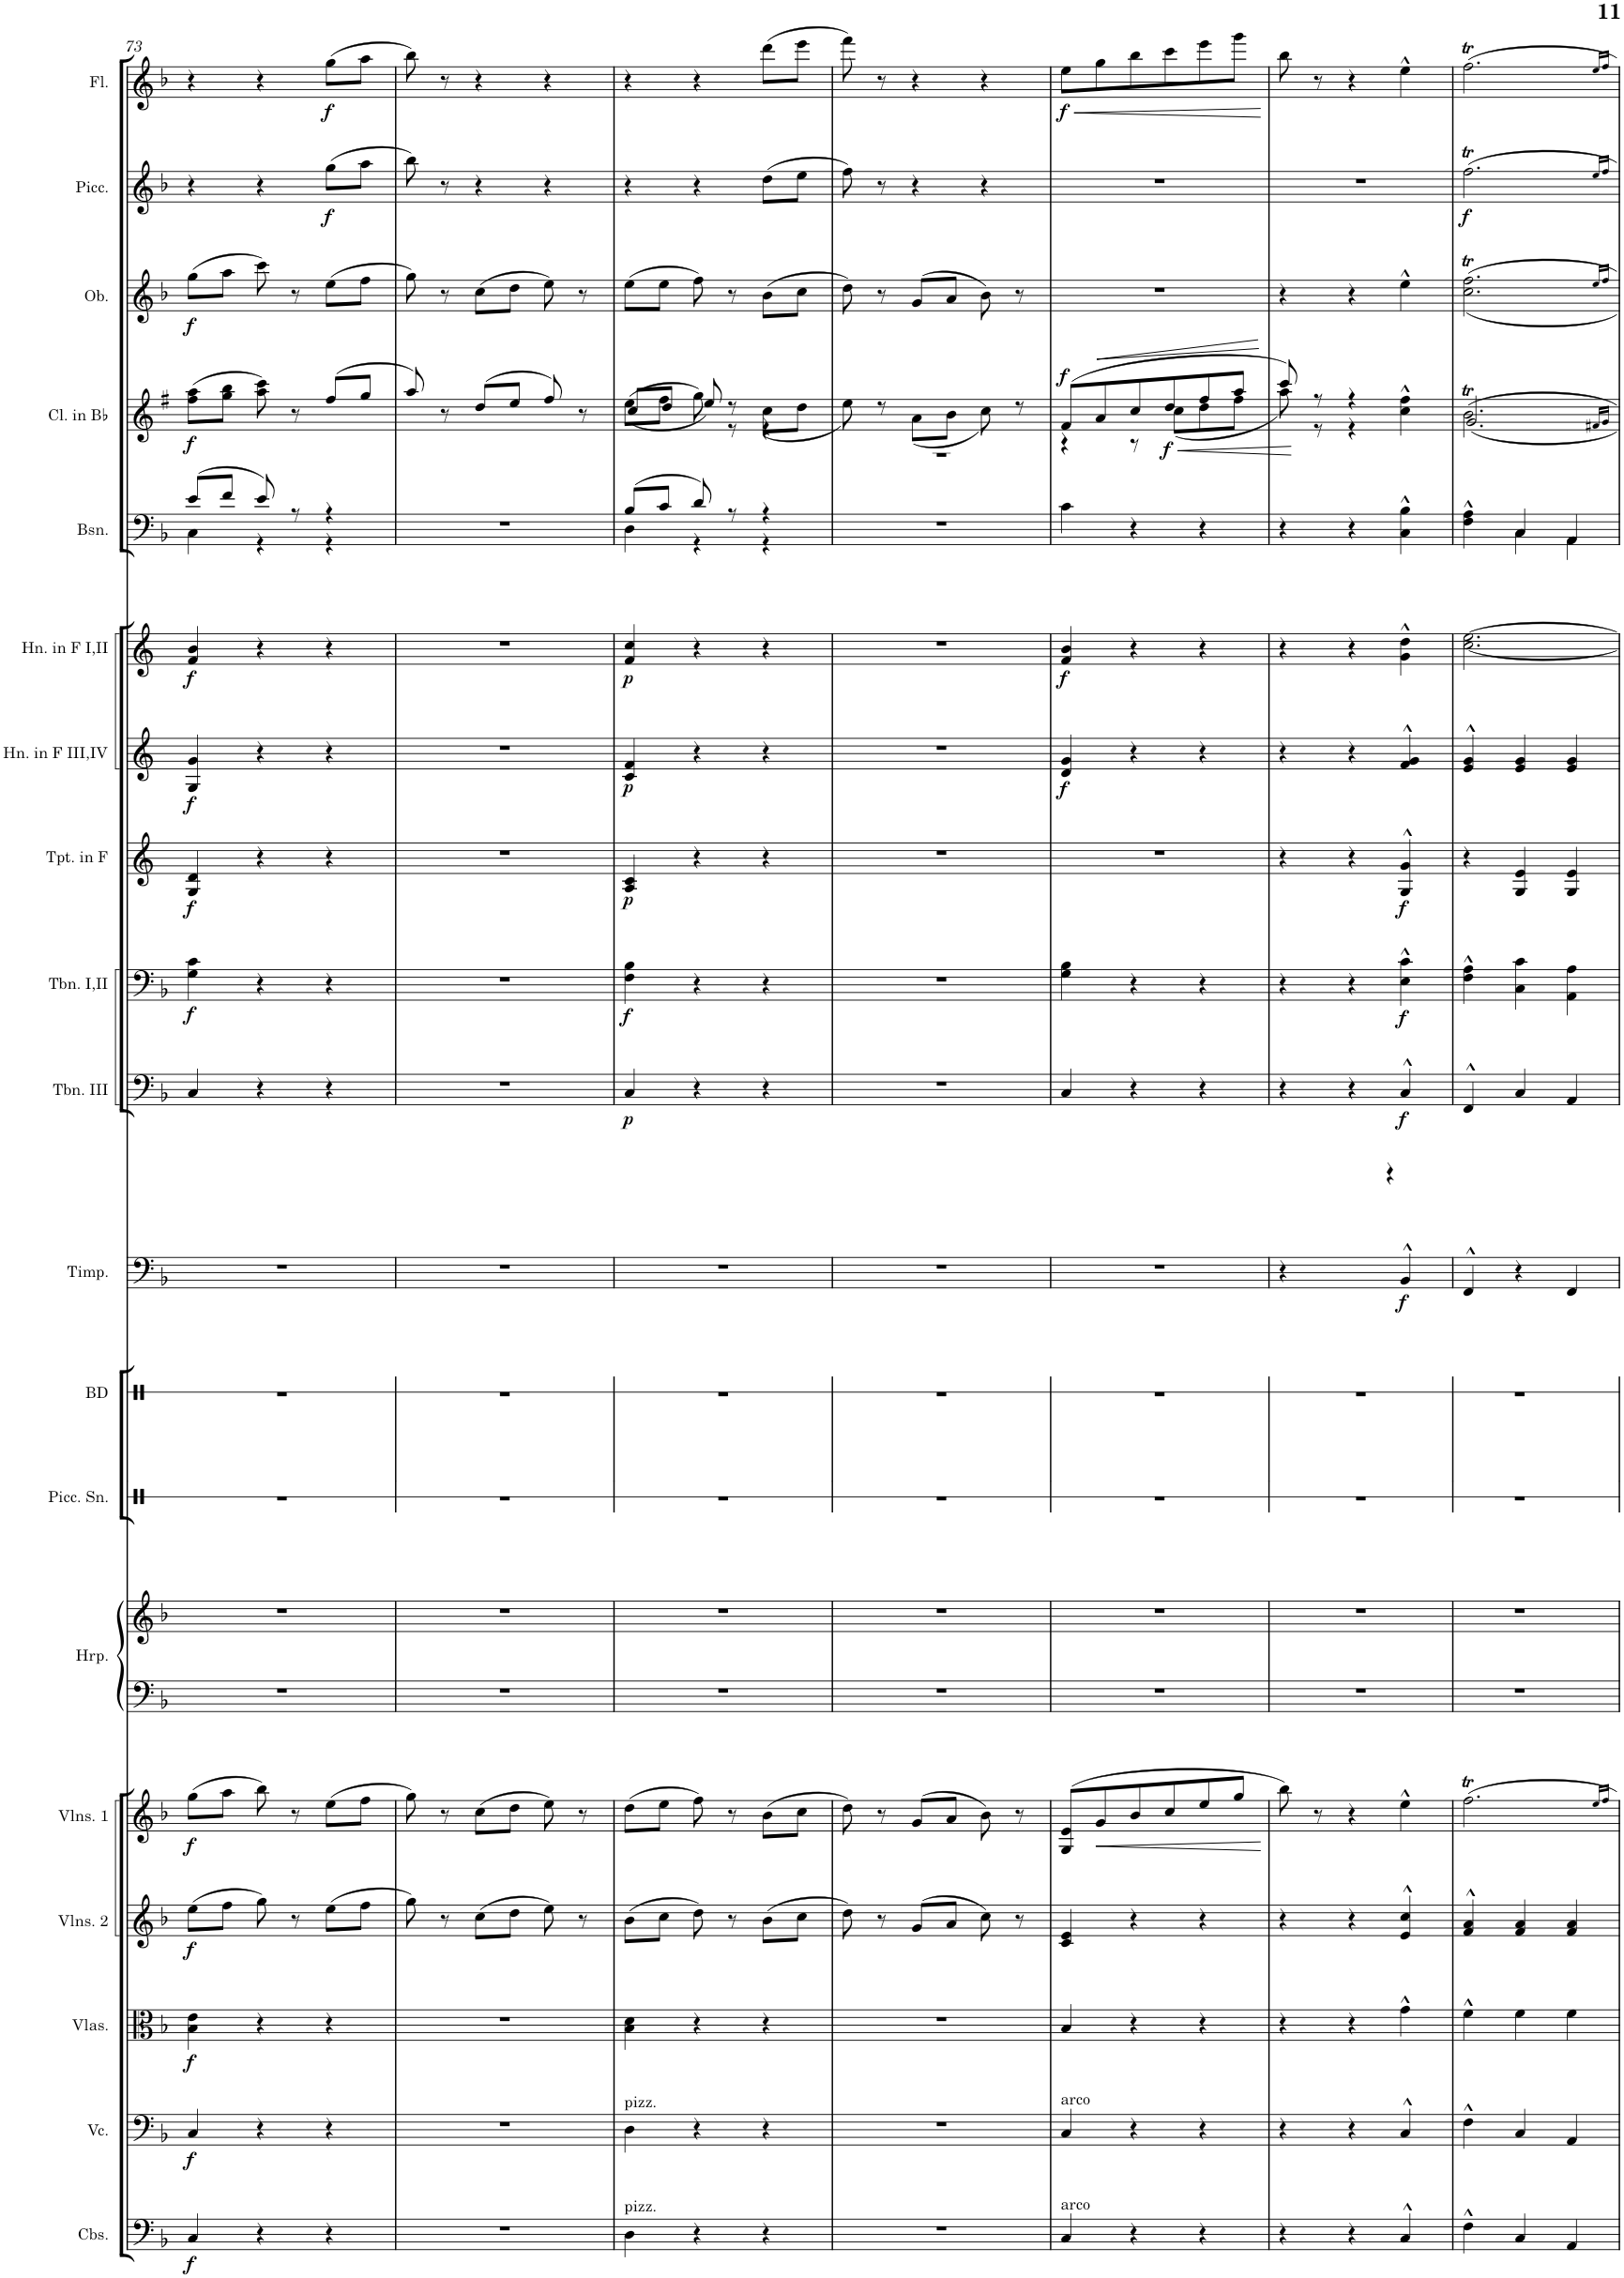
**kern	**dynam	**kern	**dynam	**kern	**dynam	**kern	**dynam	**kern	**dynam	**kern	**kern	**kern	**kern	**kern	**dynam	**kern	**dynam	**kern	**dynam	**kern	**dynam	**kern	**dynam	**kern	**dynam	**kern	**kern	**dynam	**kern	**dynam	**kern	**dynam	**kern	**dynam
*part19	*part19	*part18	*part18	*part17	*part17	*part16	*part16	*part15	*part15	*part14	*part14	*part13	*part12	*part11	*part11	*part10	*part10	*part9	*part9	*part8	*part8	*part7	*part7	*part6	*part6	*part5	*part4	*part4	*part3	*part3	*part2	*part2	*part1	*part1
*staff20	*staff20	*staff19	*staff19	*staff18	*staff18	*staff17	*staff17	*staff16	*staff16	*staff15	*staff14	*staff13	*staff12	*staff11	*staff11	*staff10	*staff10	*staff9	*staff9	*staff8	*staff8	*staff7	*staff7	*staff6	*staff6	*staff5	*staff4	*staff4	*staff3	*staff3	*staff2	*staff2	*staff1	*staff1
*I"Contrabasses	*	*I"Violoncello	*	*I"Violas	*	*I"Violins 2	*	*I"Violins 1	*	*I"Harp	*	*I"Piccolo Snare	*I"Bass Drum	*I"Timpani	*	*I"Trombone III	*	*I"Trombone I,II	*	*I"Trumpet in F	*	*I"Horn in F III, IV	*	*I"Horn in F I, II	*	*I"Bassoon	*I"Clarinet in Bb	*	*I"Oboe	*	*I"Piccolo	*	*I"Flute	*
*I'Cbs.	*	*I'Vc.	*	*I'Vlas.	*	*I'Vlns. 2	*	*I'Vlns. 1	*	*I'Hrp.	*	*I'Picc. Sn.	*I'BD	*I'Timp.	*	*I'Tbn. III	*	*I'Tbn. I,II	*	*I'Tpt. in F	*	*I'Hn. in F III,IV	*	*I'Hn. in F I,II	*	*I'Bsn.	*I'Cl. in Bb	*	*I'Ob.	*	*I'Picc.	*	*I'Fl.	*
!!LO:PB:g=z
*clefF4	*	*clefF4	*	*clefC3	*	*clefG2	*	*clefG2	*	*clefF4	*clefG2	*clefX	*clefX	*clefF4	*	*clefF4	*	*clefF4	*	*clefG2	*	*clefG2	*	*clefG2	*	*clefF4	*clefG2	*	*clefG2	*	*clefG2	*	*clefG2	*
*Trd7c12	*	*	*	*	*	*	*	*	*	*	*	*	*	*	*	*	*	*	*	*Trd-3c-5	*	*Trd4c7	*	*Trd4c7	*	*	*Trd1c2	*	*	*	*Trd-7c-12	*	*	*
*k[b-]	*	*k[b-]	*	*k[b-]	*	*k[b-]	*	*k[b-]	*	*k[b-]	*k[b-]	*k[]	*k[]	*k[b-]	*	*k[b-]	*	*k[b-]	*	*k[]	*	*k[]	*	*k[]	*	*k[b-]	*k[f#]	*	*k[b-]	*	*k[b-]	*	*k[b-]	*
*M3/4	*	*M3/4	*	*M3/4	*	*M3/4	*	*M3/4	*	*M3/4	*M3/4	*M3/4	*M3/4	*M3/4	*	*M3/4	*	*M3/4	*	*M3/4	*	*M3/4	*	*M3/4	*	*M3/4	*M3/4	*	*M3/4	*	*M3/4	*	*M3/4	*
=73	=73	=73	=73	=73	=73	=73	=73	=73	=73	=73	=73	=73	=73	=73	=73	=73	=73	=73	=73	=73	=73	=73	=73	=73	=73	=73	=73	=73	=73	=73	=73	=73	=73	=73
*	*	*	*	*	*	*	*	*	*	*	*	*	*	*	*	*	*	*	*	*	*	*	*	*	*	*^	*	*	*	*	*	*	*	*
!	!LO:DY:b	!	!LO:DY:b	!	!LO:DY:b	!	!LO:DY:b	!	!LO:DY:b	!	!	!	!	!	!	!	!	!	!LO:DY:b	!	!LO:DY:b	!	!LO:DY:b	!	!LO:DY:b	!	!	!	!LO:DY:b	!	!LO:DY:b	!	!	!	!
4C/	f	4C/	f	4B-\ 4e\	f	(8ee\L	f	(8gg\L	f	2.r	2.r	2.r	2.r	2.r	.	4C/	.	4G\ 4c\	f	4G/ 4d/	f	4G/ 4g/	f	4f/ 4b/	f	(8e/L	4C\	(8ff#\ 8aa\L	f	(8gg\L	f	4r	.	4r	.
.	.	.	.	.	.	8ff\J	.	8aa\J	.	.	.	.	.	.	.	.	.	.	.	.	.	.	.	.	.	8f/J	.	8gg\ 8bb\J	.	8aa\J	.	.	.	.	.
4r	.	4r	.	4r	.	8gg\)	.	8bb-\)	.	.	.	.	.	.	.	4r	.	4r	.	4r	.	4r	.	4r	.	8e/)	4r	8aa\ 8ccc\)	.	8ccc\)	.	4r	.	4r	.
.	.	.	.	.	.	8r	.	8r	.	.	.	.	.	.	.	.	.	.	.	.	.	.	.	.	.	8r	.	8r	.	8r	.	.	.	.	.
!	!	!	!	!	!	!	!	!	!	!	!	!	!	!	!	!	!	!	!	!	!	!	!	!	!	!	!	!	!	!	!	!	!LO:DY:b	!	!LO:DY:b
4r	.	4r	.	4r	.	(8ee\L	.	(8ee\L	.	.	.	.	.	.	.	4r	.	4r	.	4r	.	4r	.	4r	.	4r	4r	(>8ff#/L	.	(8ee\L	.	(8gg\L	f	(8gg\L	f
.	.	.	.	.	.	8ff\J	.	8ff\J	.	.	.	.	.	.	.	.	.	.	.	.	.	.	.	.	.	.	.	8gg/J	.	8ff\J	.	8aa\J	.	8aa\J	.
*	*	*	*	*	*	*	*	*	*	*	*	*	*	*	*	*	*	*	*	*	*	*	*	*	*	*v	*v	*	*	*	*	*	*	*	*
=74	=74	=74	=74	=74	=74	=74	=74	=74	=74	=74	=74	=74	=74	=74	=74	=74	=74	=74	=74	=74	=74	=74	=74	=74	=74	=74	=74	=74	=74	=74	=74	=74	=74	=74
2.r	.	2.r	.	2.r	.	8gg\)	.	8gg\)	.	2.r	2.r	2.r	2.r	2.r	.	2.r	.	2.r	.	2.r	.	2.r	.	2.r	.	2.r	8aa/)	.	8gg\)	.	8bb-\)	.	8bb-\)	.
.	.	.	.	.	.	8r	.	8r	.	.	.	.	.	.	.	.	.	.	.	.	.	.	.	.	.	.	8r	.	8r	.	8r	.	8r	.
.	.	.	.	.	.	(8cc\L	.	(8cc\L	.	.	.	.	.	.	.	.	.	.	.	.	.	.	.	.	.	.	(>8dd/L	.	(8cc\L	.	4r	.	4r	.
.	.	.	.	.	.	8dd\J	.	8dd\J	.	.	.	.	.	.	.	.	.	.	.	.	.	.	.	.	.	.	8ee/J	.	8dd\J	.	.	.	.	.
.	.	.	.	.	.	8ee\)	.	8ee\)	.	.	.	.	.	.	.	.	.	.	.	.	.	.	.	.	.	.	8ff#/)	.	8ee\)	.	4r	.	4r	.
.	.	.	.	.	.	8r	.	8r	.	.	.	.	.	.	.	.	.	.	.	.	.	.	.	.	.	.	8r	.	8r	.	.	.	.	.
=75	=75	=75	=75	=75	=75	=75	=75	=75	=75	=75	=75	=75	=75	=75	=75	=75	=75	=75	=75	=75	=75	=75	=75	=75	=75	=75	=75	=75	=75	=75	=75	=75	=75	=75
*	*	*	*	*	*	*	*	*	*	*	*	*	*	*	*	*	*	*	*	*	*	*	*	*	*	*^	*^	*	*	*	*	*	*	*
!	!	!LO:TX:a:t=pizz.	!	!	!	!	!	!	!	!	!	!	!	!	!	!	!	!	!	!	!	!	!	!	!	!	!	!	!	!	!	!	!	!	!	!
!LO:TX:a:t=pizz.	!	!	!	!	!	!	!	!	!	!	!	!	!	!	!	!	!	!	!	!	!	!	!	!	!	!	!	!	!	!	!	!	!	!	!	!
!	!	!	!	!	!	!	!	!	!	!	!	!	!	!	!	!	!LO:DY:b	!	!LO:DY:b	!	!LO:DY:b	!	!LO:DY:b	!	!LO:DY:b	!	!	!	!	!	!	!	!	!	!	!
4D\	.	4D\	.	4B-\ 4d\	.	(8b-\L	.	(8dd\L	.	2.r	2.r	2.r	2.r	2.r	.	4C/	p	4F\ 4B-\	f	4A/ 4c/	p	4c/ 4f/	p	4f/ 4cc/	p	(8B-/L	4D\	(>8ee\L	(8cc/L	.	(8ee\L	.	4r	.	4r	.
.	.	.	.	.	.	8cc\J	.	8ee\J	.	.	.	.	.	.	.	.	.	.	.	.	.	.	.	.	.	8c/J	.	8ff#\J	8dd/J	.	8ee\J	.	.	.	.	.
4r	.	4r	.	4r	.	8dd\)	.	8ff\)	.	.	.	.	.	.	.	4r	.	4r	.	4r	.	4r	.	4r	.	8d/)	4r	8gg\)	8ee/)	.	8ff\)	.	4r	.	4r	.
.	.	.	.	.	.	8r	.	8r	.	.	.	.	.	.	.	.	.	.	.	.	.	.	.	.	.	8r	.	8r	8r	.	8r	.	.	.	.	.
4r	.	4r	.	4r	.	(8b-\L	.	(8b-\L	.	.	.	.	.	.	.	4r	.	4r	.	4r	.	4r	.	4r	.	4r	4r	(<8cc\L	4r	.	(8b-\L	.	(8dd\L	.	(8ddd\L	.
.	.	.	.	.	.	8cc\J	.	8cc\J	.	.	.	.	.	.	.	.	.	.	.	.	.	.	.	.	.	.	.	8dd\J	.	.	8cc\J	.	8ee\J	.	8eee\J	.
*	*	*	*	*	*	*	*	*	*	*	*	*	*	*	*	*	*	*	*	*	*	*	*	*	*	*v	*v	*	*	*	*	*	*	*	*	*
=76	=76	=76	=76	=76	=76	=76	=76	=76	=76	=76	=76	=76	=76	=76	=76	=76	=76	=76	=76	=76	=76	=76	=76	=76	=76	=76	=76	=76	=76	=76	=76	=76	=76	=76	=76
2.r	.	2.r	.	2.r	.	8dd\)	.	8dd\)	.	2.r	2.r	2.r	2.r	2.r	.	2.r	.	2.r	.	2.r	.	2.r	.	2.r	.	2.r	8ee\)	2.r	.	8dd\)	.	8ff\)	.	8fff\)	.
.	.	.	.	.	.	8r	.	8r	.	.	.	.	.	.	.	.	.	.	.	.	.	.	.	.	.	.	8r	.	.	8r	.	8r	.	8r	.
.	.	.	.	.	.	(8g/L	.	(8g/L	.	.	.	.	.	.	.	.	.	.	.	.	.	.	.	.	.	.	(<8a\L	.	.	(>8g/L	.	4r	.	4r	.
.	.	.	.	.	.	8a/J	.	8a/J	.	.	.	.	.	.	.	.	.	.	.	.	.	.	.	.	.	.	8b\J	.	.	8a/J	.	.	.	.	.
.	.	.	.	.	.	8cc\)	.	8b-\)	.	.	.	.	.	.	.	.	.	.	.	.	.	.	.	.	.	.	8cc\)	.	.	8b-\)	.	4r	.	4r	.
.	.	.	.	.	.	8r	.	8r	.	.	.	.	.	.	.	.	.	.	.	.	.	.	.	.	.	.	8r	.	.	8r	.	.	.	.	.
=77	=77	=77	=77	=77	=77	=77	=77	=77	=77	=77	=77	=77	=77	=77	=77	=77	=77	=77	=77	=77	=77	=77	=77	=77	=77	=77	=77	=77	=77	=77	=77	=77	=77	=77	=77
!	!	!LO:TX:a:t=arco	!	!	!	!	!	!	!	!	!	!	!	!	!	!	!	!	!	!	!	!	!	!	!	!	!	!	!	!	!	!	!	!	!
!LO:TX:a:t=arco	!	!	!	!	!	!	!	!	!	!	!	!	!	!	!	!	!	!	!	!	!	!	!	!	!	!	!	!	!	!	!	!	!	!	!
!	!	!	!	!	!	!	!	!	!	!	!	!	!	!	!	!	!	!	!	!	!	!	!LO:DY:b	!	!LO:DY:b	!	!	!	!LO:DY:a	!	!	!	!	!	!LO:HP:b
!	!	!	!	!	!	!	!	!	!	!	!	!	!	!	!	!	!	!	!	!	!	!	!	!	!	!	!	!	!	!	!	!	!	!	!LO:DY:n=1:b
4C/	.	4C/	.	4B-/	.	4c/ 4e/	.	(8G/ 8e/L	.	2.r	2.r	2.r	2.r	2.r	.	4C/	.	4G\ 4B-\	.	2.r	.	4d/ 4g/	f	4f/ 4b/	f	4c\	(8f#/L	4r	f	2.r	.	2.r	.	8ee\L	< f
!	!	!	!	!	!	!	!	!	!LO:HP:b	!	!	!	!	!	!	!	!	!	!	!	!	!	!	!	!	!	!	!	!LO:HP:b	!	!	!	!	!	!
.	.	.	.	.	.	.	.	8g/	<	.	.	.	.	.	.	.	.	.	.	.	.	.	.	.	.	.	8a/	.	<	.	.	.	.	8gg\	.
4r	.	4r	.	4r	.	4r	.	8b-/	.	.	.	.	.	.	.	4r	.	4r	.	.	.	4r	.	4r	.	4r	8cc/	8r	.	.	.	.	.	8bb-\	.
!	!	!	!	!	!	!	!	!	!	!	!	!	!	!	!	!	!	!	!	!	!	!	!	!	!	!	!	!	!LO:HP:b	!	!	!	!	!	!
!	!	!	!	!	!	!	!	!	!	!	!	!	!	!	!	!	!	!	!	!	!	!	!	!	!	!	!	!	!LO:DY:n=1:b	!	!	!	!	!	!
.	.	.	.	.	.	.	.	8cc/	.	.	.	.	.	.	.	.	.	.	.	.	.	.	.	.	.	.	8dd/	(8cc\L	< f	.	.	.	.	8ccc\	.
4r	.	4r	.	4r	.	4r	.	8ee/	.	.	.	.	.	.	.	4r	.	4r	.	.	.	4r	.	4r	.	4r	8ff#/	8dd\	.	.	.	.	.	8eee\	.
.	.	.	.	.	.	.	.	8gg/J	.	.	.	.	.	.	.	.	.	.	.	.	.	.	.	.	.	.	8aa/J	8ff#\J	.	.	.	.	.	8ggg\J	.
*	*	*	*	*	*	*	*	*	*	*	*	*	*	*	*	*	*	*	*	*	*	*	*	*	*	*	*v	*v	*	*	*	*	*	*	*
.	.	.	.	.	.	.	.	.	[	.	.	.	.	.	.	.	.	.	.	.	.	.	.	.	.	.	.	[	.	.	.	.	.	[
=78	=78	=78	=78	=78	=78	=78	=78	=78	=78	=78	=78	=78	=78	=78	=78	=78	=78	=78	=78	=78	=78	=78	=78	=78	=78	=78	=78	=78	=78	=78	=78	=78	=78	=78
*	*	*	*	*	*	*	*	*	*	*	*	*	*	*	*	*	*	*	*	*	*	*	*	*	*	*	*^	*	*	*	*	*	*	*
4r	.	4r	.	4r	.	4r	.	8bb-\)	.	2.r	2.r	2.r	2.r	4r	.	4r	.	4r	.	4r	.	4r	.	4r	.	4r	8ccc/)	8aa\)	.	4r	.	2.r	.	8bb-\	.
.	.	.	.	.	.	.	.	8r	.	.	.	.	.	.	.	.	.	.	.	.	.	.	.	.	.	.	8r	8r	[	.	.	.	.	8r	.
4r	.	4r	.	4r	.	4r	.	4r	.	.	.	.	.	4rbbb	.	4r	.	4r	.	4r	.	4r	.	4r	.	4r	4r	4r	.	4r	.	.	.	4r	.
!	!	!	!	!	!	!	!	!	!	!	!	!	!	!	!LO:DY:b	!	!LO:DY:b	!	!LO:DY:b	!	!LO:DY:b	!	!	!	!	!	!	!	!	!	!	!	!	!	!
4C^^/	.	4C^^/	.	4g^^\	.	4e/^^ 4cc/^^	.	4ee^^\	.	.	.	.	.	4BB-^^/	f	4C^^/	f	4E\^^ 4c\^^	f	4G/^^ 4g/^^	f	4f/^^ 4g/^^	.	4g\^^ 4dd\^^	.	4C\^^ 4B-\^^	4cc\^^ 4ff#\^^	4ryy	.	4ee^^\	.	.	.	4ee^^\	.
=79	=79	=79	=79	=79	=79	=79	=79	=79	=79	=79	=79	=79	=79	=79	=79	=79	=79	=79	=79	=79	=79	=79	=79	=79	=79	=79	=79	=79	=79	=79	=79	=79	=79	=79	=79
*	*	*	*	*	*	*	*	*	*	*	*	*	*	*	*	*	*	*	*	*	*	*	*	*	*	*^	*	*	*	*	*	*	*	*	*
!	!	!	!	!	!	!	!	!	!	!	!	!	!	!	!	!	!	!	!	!	!	!	!	!	!	!	!	!	!	!	!	!	!	!LO:DY:b	!	!
4F^^\	.	4F^^\	.	4f^^\	.	4f/^^ 4a/^^	.	2.ffT\	.	2.r	2.r	2.r	2.r	4FF^^/	.	4FF^^/	.	4F\^^ 4A\^^	.	4r	.	4e/^^ 4g/^^	.	[2.cc\ [2.ee\	.	4F\^^ 4A\^^	4ryy	2.bt\	2.g/	.	2.cc\T 2.ff\T	.	2.ffT\	f	2.ffT\	.
4C/	.	4C/	.	4f\	.	4f/ 4a/	.	.	.	.	.	.	.	4r	.	4C/	.	4C\ 4c\	.	4G/ 4e/	.	4e/ 4g/	.	.	.	4C/	4C\	.	.	.	.	.	.	.	.	.
4AA/	.	4AA/	.	4f\	.	4f/ 4a/	.	.	.	.	.	.	.	4FF/	.	4AA/	.	4AA\ 4A\	.	4G/ 4e/	.	4e/ 4g/	.	.	.	4AA/	4AA\	.	.	.	.	.	.	.	.	.
*	*	*	*	*	*	*	*	*	*	*	*	*	*	*	*	*	*	*	*	*	*	*	*	*	*	*v	*v	*	*	*	*	*	*	*	*	*
*	*	*	*	*	*	*	*	*	*	*	*	*	*	*	*	*	*	*	*	*	*	*	*	*	*	*	*v	*v	*	*	*	*	*	*	*
.	.	.	.	.	.	.	.	16qee/LL	.	.	.	.	.	.	.	.	.	.	.	.	.	.	.	.	.	.	16qf#X/LL	.	16qee/LL	.	16qee/LL	.	16qee/LL	.
.	.	.	.	.	.	.	.	16qff/JJ	.	.	.	.	.	.	.	.	.	.	.	.	.	.	.	.	.	.	16qg/JJ	.	16qff/JJ	.	16qff/JJ	.	16qff/JJ	.
=	=	=	=	=	=	=	=	=	=	=	=	=	=	=	=	=	=	=	=	=	=	=	=	=	=	=	=	=	=	=	=	=	=	=
*-	*-	*-	*-	*-	*-	*-	*-	*-	*-	*-	*-	*-	*-	*-	*-	*-	*-	*-	*-	*-	*-	*-	*-	*-	*-	*-	*-	*-	*-	*-	*-	*-	*-	*-
